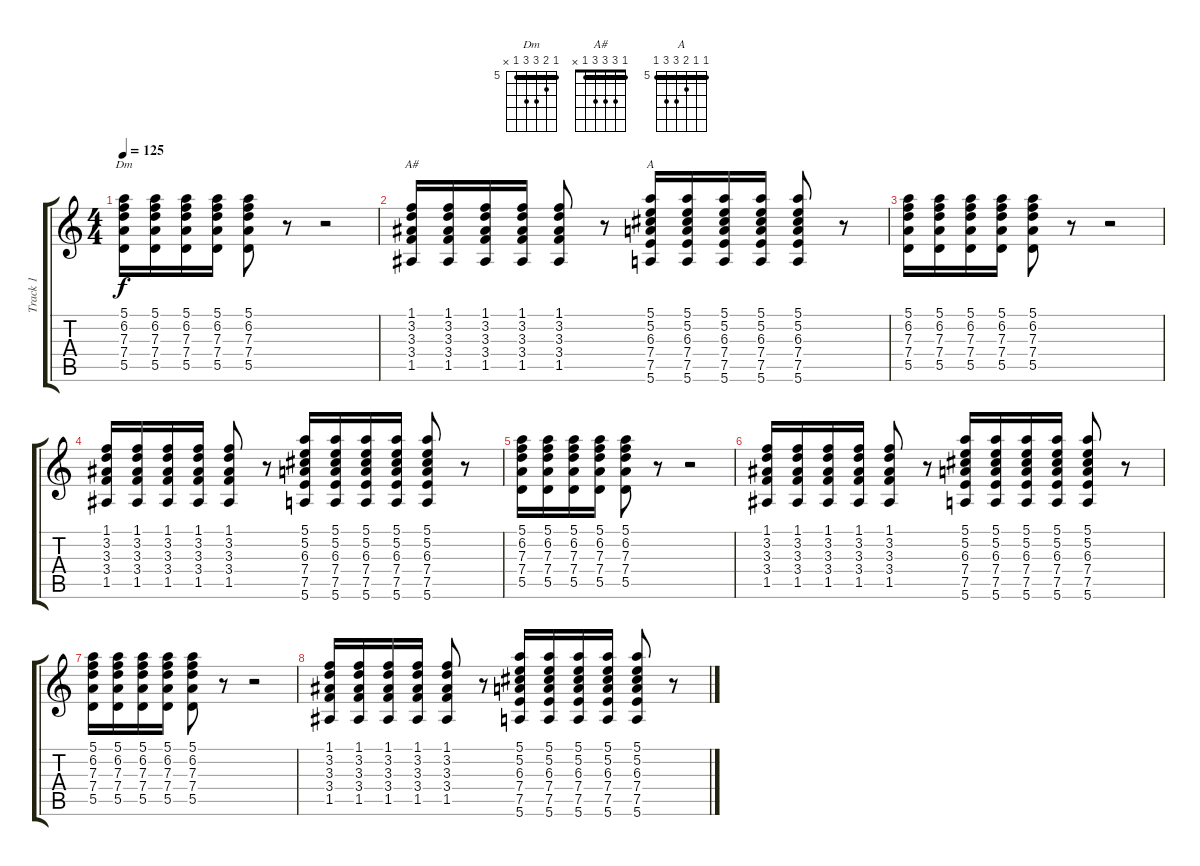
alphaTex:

\track ("Track 1" "Track 1") {instrument distortionguitar}
\staff {score tabs}
\tuning (E4 B3 G3 D3 A2 E2) {hide}
\chord ("Dm" 5 6 7 7 5 x) {firstfret 5 barre 5}
\chord ("A#" 1 3 3 3 1 x) {barre 1}
\chord ("A" 5 5 6 7 7 5) {firstfret 5 barre 5}
\ts (4 4)
\tempo 125
\clef g2
\ks c
(5.1 6.2 7.3 7.4 5.5).16{ch "Dm" dy f} (5.1 6.2 7.3 7.4 5.5).16 (5.1 6.2 7.3 7.4 5.5).16 (5.1 6.2 7.3 7.4 5.5).16 (5.1 6.2 7.3 7.4 5.5).8 r.8 r.2 |
(1.1 3.2 3.3 3.4 1.5).16{ch "A#"} (1.1 3.2 3.3 3.4 1.5).16 (1.1 3.2 3.3 3.4 1.5).16 (1.1 3.2 3.3 3.4 1.5).16 (1.1 3.2 3.3 3.4 1.5).8 r.8 (5.1 5.2 6.3 7.4 7.5 5.6).16{ch "A"} (5.1 5.2 6.3 7.4 7.5 5.6).16 (5.1 5.2 6.3 7.4 7.5 5.6).16 (5.1 5.2 6.3 7.4 7.5 5.6).16 (5.1 5.2 6.3 7.4 7.5 5.6).8 r.8 |
(5.1 6.2 7.3 7.4 5.5).16 (5.1 6.2 7.3 7.4 5.5).16 (5.1 6.2 7.3 7.4 5.5).16 (5.1 6.2 7.3 7.4 5.5).16 (5.1 6.2 7.3 7.4 5.5).8 r.8 r.2 |
(1.1 3.2 3.3 3.4 1.5).16 (1.1 3.2 3.3 3.4 1.5).16 (1.1 3.2 3.3 3.4 1.5).16 (1.1 3.2 3.3 3.4 1.5).16 (1.1 3.2 3.3 3.4 1.5).8 r.8 (5.1 5.2 6.3 7.4 7.5 5.6).16 (5.1 5.2 6.3 7.4 7.5 5.6).16 (5.1 5.2 6.3 7.4 7.5 5.6).16 (5.1 5.2 6.3 7.4 7.5 5.6).16 (5.1 5.2 6.3 7.4 7.5 5.6).8 r.8 |
(5.1 6.2 7.3 7.4 5.5).16 (5.1 6.2 7.3 7.4 5.5).16 (5.1 6.2 7.3 7.4 5.5).16 (5.1 6.2 7.3 7.4 5.5).16 (5.1 6.2 7.3 7.4 5.5).8 r.8 r.2 |
(1.1 3.2 3.3 3.4 1.5).16 (1.1 3.2 3.3 3.4 1.5).16 (1.1 3.2 3.3 3.4 1.5).16 (1.1 3.2 3.3 3.4 1.5).16 (1.1 3.2 3.3 3.4 1.5).8 r.8 (5.1 5.2 6.3 7.4 7.5 5.6).16 (5.1 5.2 6.3 7.4 7.5 5.6).16 (5.1 5.2 6.3 7.4 7.5 5.6).16 (5.1 5.2 6.3 7.4 7.5 5.6).16 (5.1 5.2 6.3 7.4 7.5 5.6).8 r.8 |
(5.1 6.2 7.3 7.4 5.5).16 (5.1 6.2 7.3 7.4 5.5).16 (5.1 6.2 7.3 7.4 5.5).16 (5.1 6.2 7.3 7.4 5.5).16 (5.1 6.2 7.3 7.4 5.5).8 r.8 r.2 |
(1.1 3.2 3.3 3.4 1.5).16 (1.1 3.2 3.3 3.4 1.5).16 (1.1 3.2 3.3 3.4 1.5).16 (1.1 3.2 3.3 3.4 1.5).16 (1.1 3.2 3.3 3.4 1.5).8 r.8 (5.1 5.2 6.3 7.4 7.5 5.6).16 (5.1 5.2 6.3 7.4 7.5 5.6).16 (5.1 5.2 6.3 7.4 7.5 5.6).16 (5.1 5.2 6.3 7.4 7.5 5.6).16 (5.1 5.2 6.3 7.4 7.5 5.6).8 r.8
